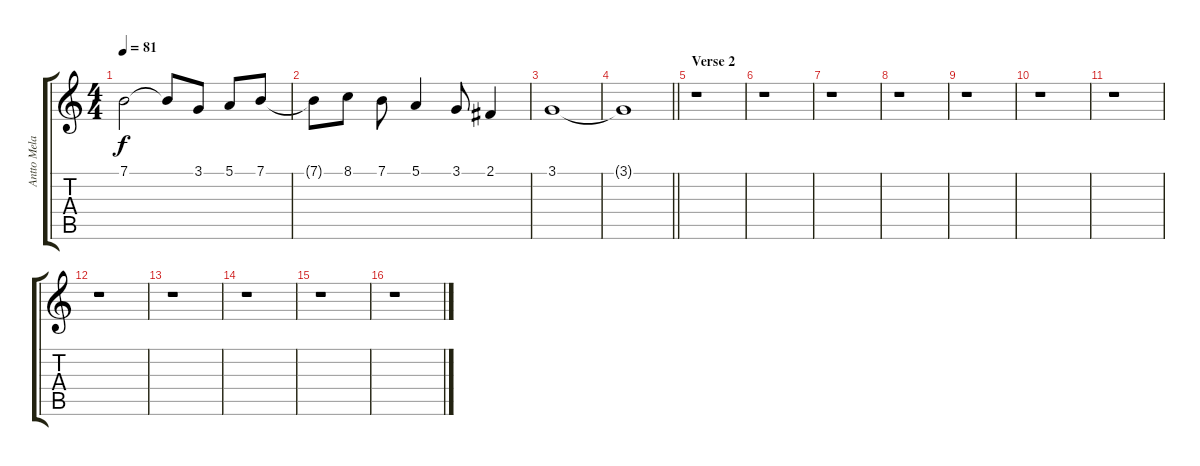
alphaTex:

\track ("Antto Melasniemi (Keyboard)" "Antto Mela") {instrument clarinet}
\staff {score tabs}
\tuning (E4 B3 G3 D3 A2 E2) {hide}
\ts (4 4)
\tempo 81
\clef g2
\ks c
7.1{t}.2{dy f} 7.1{t}.8 3.1.8 5.1.8 7.1.8 |
7.1{t}.8 8.1.8 7.1.8 5.1.4 3.1.8 2.1.4 |
3.1.1 |
\barLineRight lightlight
3.1{t}.1 |
\section ("" "Verse 2")
r.1 |
r.1 |
r.1 |
r.1 |
r.1 |
r.1 |
r.1 |
r.1 |
r.1 |
r.1 |
r.1 |
r.1
